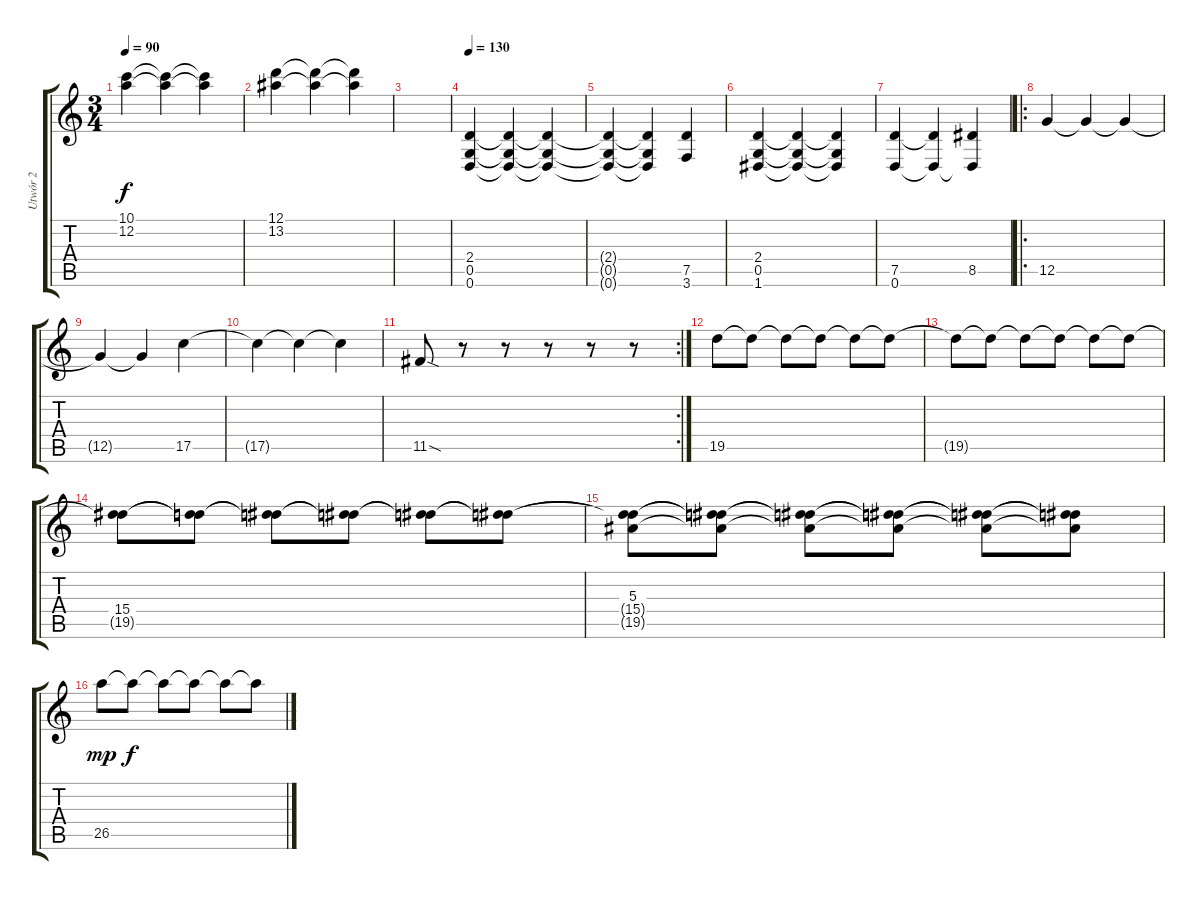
\track ("Utwór 2" "Utwór 2") {instrument distortionguitar}
\staff {score tabs}
\tuning (D4 A3 F3 C3 G2 D2) {hide}
\ts (3 4)
\tempo 90
\clef g2
\ks c
(10.1 12.2).4{dy f} (10.1{t} 12.2{t}).4 (10.1{t} 12.2{t}).4 |
(12.1 13.2).4 (12.1{t} 13.2{t}).4 (12.1{t} 13.2{t}).4 |
|
\tempo 130
(2.4 0.5 0.6).4{instrument distortionguitar} (2.4{t} 0.5{t} 0.6{t}).4 (2.4{t} 0.5{t} 0.6{t}).4 |
(2.4{t} 0.5{t} 0.6{t}).4 (2.4{t} 0.5{t} 0.6{t}).4 (7.5 3.6).4 |
(2.4 0.5 1.6).4 (2.4{t} 0.5{t} 1.6{t}).4 (2.4{t} 0.5{t} 1.6{t}).4 |
(7.5 0.6).4 (7.5{t} 0.6{t}).4 (8.5 0.6{t}).4 |
\ro
12.5.4 12.5{t}.4 12.5{t}.4 |
12.5{t}.4 12.5{t}.4 17.5.4 |
17.5{t}.4 17.5{t}.4 17.5{t}.4 |
\rc 2
11.5{sod}.8 r.8 r.8 r.8 r.8 r.8 |
19.5.8{balance 0} 19.5{t}.8 19.5{t}.8 19.5{t}.8 19.5{t}.8 19.5{t}.8 |
19.5{t}.8 19.5{t}.8 19.5{t}.8 19.5{t}.8 19.5{t}.8 19.5{t}.8 |
(15.4 19.5{t}).8 (15.4{t} 19.5{t}).8 (15.4{t} 19.5{t}).8 (15.4{t} 19.5{t}).8 (15.4{t} 19.5{t}).8 (15.4{t} 19.5{t}).8 |
(5.3 15.4{t} 19.5{t}).8 (5.3{t} 15.4{t} 19.5{t}).8 (5.3{t} 15.4{t} 19.5{t}).8 (5.3{t} 15.4{t} 19.5{t}).8 (5.3{t} 15.4{t} 19.5{t}).8 (5.3{t} 15.4{t} 19.5{t}).8 |
26.5.8{dy mp balance 0} 26.5{t}.8{dy f} 26.5{t}.8 26.5{t}.8 26.5{t}.8 26.5{t}.8
